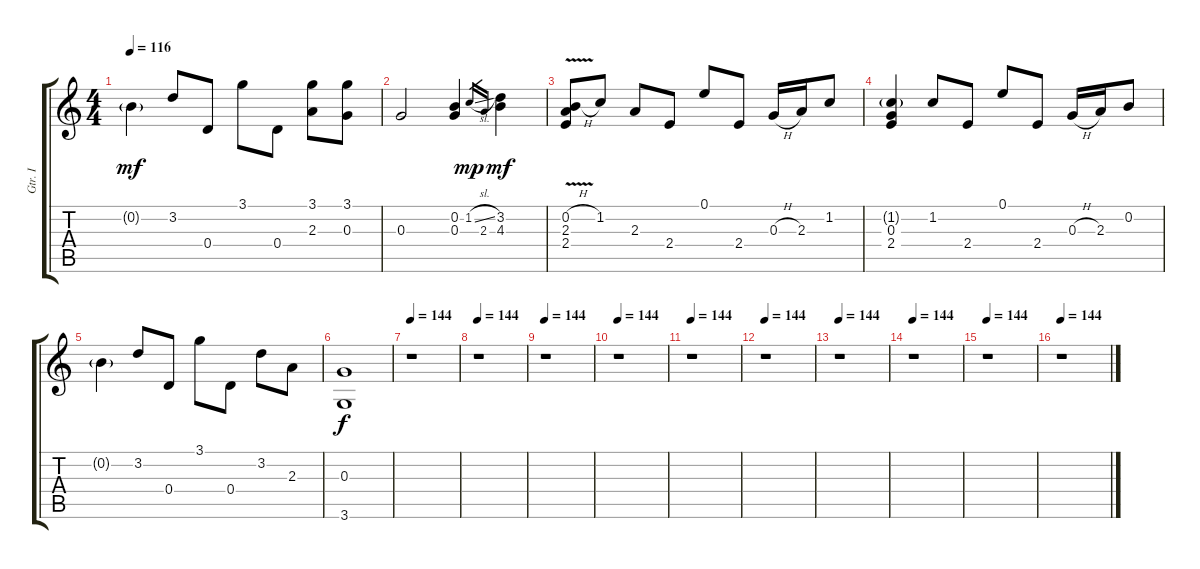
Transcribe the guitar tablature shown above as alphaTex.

\track ("Gtr. I" "Gtr. I") {instrument acousticguitarsteel}
\staff {score tabs}
\tuning (E4 B3 G3 D3 A2 E2) {hide}
\ts (4 4)
\tempo 116
\clef g2
\ks c
0.2{g}.4{dy mf} 3.2.8 0.4.8 3.1.8 0.4.8 (3.1 2.3).8 (3.1 0.3).8 |
0.3.2 (0.2 0.3).4 1.2{sl}.16{gr dy mp} 2.3.16{gr} (3.2 4.3).4{dy mf} |
(0.2{v h} 2.3{v} 2.4{v}).8 1.2.8 2.3.8 2.4.8 0.1.8 2.4.8 0.3{h}.16 2.3.16 1.2.8 |
(1.2{g} 0.3 2.4).4 1.2.8 2.4.8 0.1.8 2.4.8 0.3{h}.16 2.3.16 0.2.8 |
0.2{g}.4 3.2.8 0.4.8 3.1.8 0.4.8 3.2.8 2.3.8 |
(0.3 3.6).1{dy f} |
\tempo 144
r.1 |
\tempo 144
r.1 |
\tempo 144
r.1 |
\tempo 144
r.1 |
\tempo 144
r.1 |
\tempo 144
r.1 |
\tempo 144
r.1 |
\tempo 144
r.1 |
\tempo 144
r.1 |
\tempo 144
r.1
